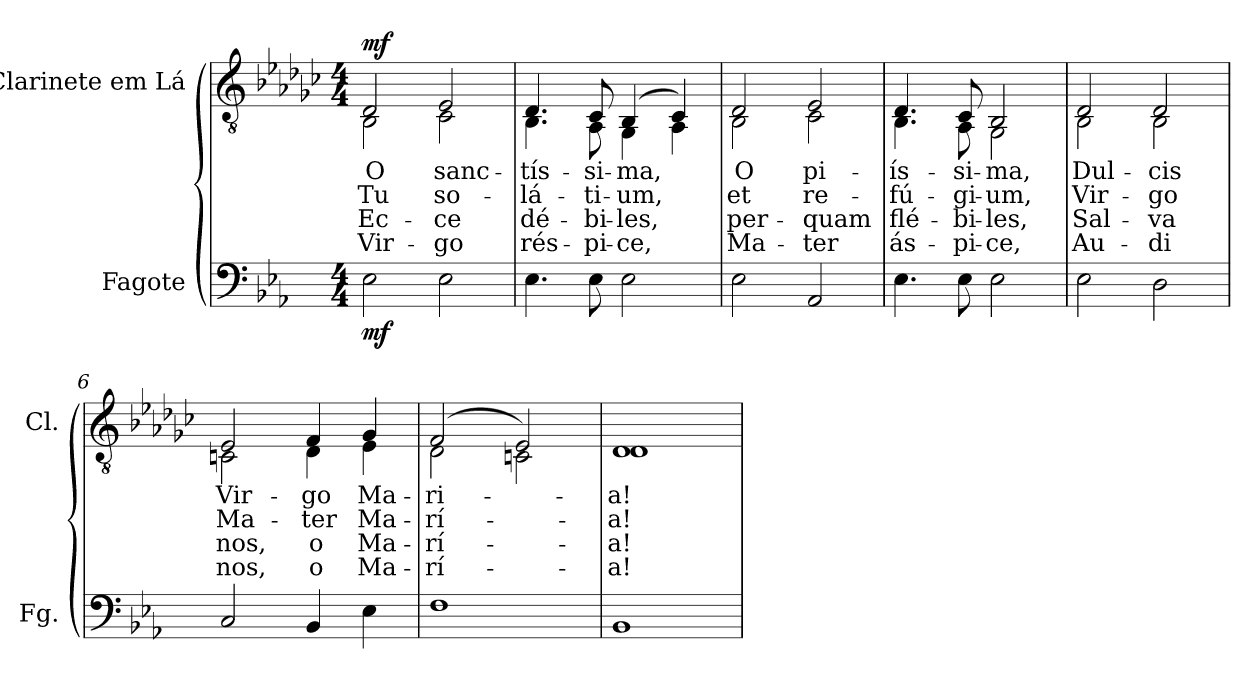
**kern	**dynam	**kern	**text	**text	**text	**text	**dynam
*part2	*part2	*part1	*part1	*part1	*part1	*part1	*part1
*staff2	*staff2	*staff1	*staff1	*staff1	*staff1	*staff1	*staff1
*I"Fagote	*	*I"Clarinete em Lá	*	*	*	*	*
*I'Fg.	*	*I'Cl.	*	*	*	*	*
!!LO:PB:g=z
*clefF4	*	*clefGv2	*	*	*	*	*
*	*	*ITrd2c3	*	*	*	*	*
*k[b-e-a-]	*	*k[b-e-a-]	*	*	*	*	*
*E-:	*	*E-:	*	*	*	*	*
*M4/4	*	*M4/4	*	*	*	*	*
*MM84	*	*MM84	*	*	*	*	*
=1	=1	=1	=1	=1	=1	=1	=1
!	!	!LO:TX:b:cj:t=1.	!	!	!	!	!
!	!	!LO:TX:b:cj:t=2.	!	!	!	!	!
!	!	!LO:TX:b:cj:t=3.	!	!	!	!	!
!	!	!LO:TX:b:cj:t=4.	!	!	!	!	!
!	!	!	!LO:LY:b:color=#000000	!LO:LY:b:color=#000000	!LO:LY:b:color=#000000	!LO:LY:b:color=#000000	!
*	*	*^	*	*	*	*	*
2E-i\	mf	2BB-i/	2GGi\	O	Tu	Ec-	Vir-	mf
!	!	!	!	!LO:LY:b:color=#000000	!LO:LY:b:color=#000000	!LO:LY:b:color=#000000	!LO:LY:b:color=#000000	!
2E-i\	.	2Ci/	2AA-i\	sanc-	so-	-ce	-go	.
=2	=2	=2	=2	=2	=2	=2	=2	=2
!	!	!	!	!LO:LY:b:color=#000000	!LO:LY:b:color=#000000	!LO:LY:b:color=#000000	!LO:LY:b:color=#000000	!
4.E-i\	.	4.BB-i/	4.GGi\	-tís-	-lá-	dé-	rés-	.
!	!	!	!	!LO:LY:b:color=#000000	!LO:LY:b:color=#000000	!LO:LY:b:color=#000000	!LO:LY:b:color=#000000	!
8E-i\	.	8AA-i/	8FFi\	-si-	-ti-	-bi-	-pi-	.
!	!	!	!	!LO:LY:b:color=#000000	!LO:LY:b:color=#000000	!LO:LY:b:color=#000000	!LO:LY:b:color=#000000	!
2E-i\	.	(4GGi/	4EE-i\	-ma,	-um,	-les,	-ce,	.
.	.	4AA-i/)	4FFi\	.	.	.	.	.
=3	=3	=3	=3	=3	=3	=3	=3	=3
!	!	!	!	!LO:LY:b:color=#000000	!LO:LY:b:color=#000000	!LO:LY:b:color=#000000	!LO:LY:b:color=#000000	!
2E-i\	.	2BB-i/	2GGi\	O	et	per-	Ma-	.
!	!	!	!	!LO:LY:b:color=#000000	!LO:LY:b:color=#000000	!LO:LY:b:color=#000000	!LO:LY:b:color=#000000	!
2AA-i/	.	2Ci/	2AA-i\	pi-	re-	-quam	-ter	.
=4	=4	=4	=4	=4	=4	=4	=4	=4
!	!	!	!	!LO:LY:b:color=#000000	!LO:LY:b:color=#000000	!LO:LY:b:color=#000000	!LO:LY:b:color=#000000	!
4.E-i\	.	4.BB-i/	4.GGi\	-ís-	-fú-	flé-	ás-	.
!	!	!	!	!LO:LY:b:color=#000000	!LO:LY:b:color=#000000	!LO:LY:b:color=#000000	!LO:LY:b:color=#000000	!
8E-i\	.	8AA-i/	8FFi\	-si-	-gi-	-bi-	-pi-	.
!	!	!	!	!LO:LY:b:color=#000000	!LO:LY:b:color=#000000	!LO:LY:b:color=#000000	!LO:LY:b:color=#000000	!
2E-i\	.	2GGi/	2EE-i\	-ma,	-um,	-les,	-ce,	.
!!LO:LB:g=z	!!
=5	=5	=5	=5	=5	=5	=5	=5	=5
!	!	!	!	!LO:LY:b:color=#000000	!LO:LY:b:color=#000000	!LO:LY:b:color=#000000	!LO:LY:b:color=#000000	!
2E-i\	.	2BB-i/	2GGi\	Dul-	Vir-	Sal-	Au-	.
!	!	!	!	!LO:LY:b:color=#000000	!LO:LY:b:color=#000000	!LO:LY:b:color=#000000	!LO:LY:b:color=#000000	!
2Di\	.	2BB-i/	2GGi\	-cis	-go	-va	-di	.
=6	=6	=6	=6	=6	=6	=6	=6	=6
!	!	!	!	!LO:LY:b:color=#000000	!LO:LY:b:color=#000000	!LO:LY:b:color=#000000	!LO:LY:b:color=#000000	!
2Ci/	.	2Ci/	2AAni\	Vir-	Ma-	nos,	nos,	.
!	!	!	!	!LO:LY:b:color=#000000	!LO:LY:b:color=#000000	!LO:LY:b:color=#000000	!LO:LY:b:color=#000000	!
4BB-i/	.	4Di/	4BB-i\	-go	-ter	o	o	.
!	!	!	!	!LO:LY:b:color=#000000	!LO:LY:b:color=#000000	!LO:LY:b:color=#000000	!LO:LY:b:color=#000000	!
4E-i\	.	4E-i/	4Ci\	Ma-	Ma-	Ma-	Ma-	.
=7	=7	=7	=7	=7	=7	=7	=7	=7
!	!	!	!	!LO:LY:b:color=#000000	!LO:LY:b:color=#000000	!LO:LY:b:color=#000000	!LO:LY:b:color=#000000	!
1Fi	.	(2Di/	2BB-i\	-ri-	-rí-	-rí-	-rí-	.
.	.	2Ci/)	2AAni\	.	.	.	.	.
=8	=8	=8	=8	=8	=8	=8	=8	=8
!	!	!	!	!LO:LY:b:color=#000000	!LO:LY:b:color=#000000	!LO:LY:b:color=#000000	!LO:LY:b:color=#000000	!
1BB-i	.	1BB-i	1BB-i	-a!	-a!	-a!	-a!	.
*	*	*v	*v	*	*	*	*	*
=	=	=	=	=	=	=	=
*-	*-	*-	*-	*-	*-	*-	*-
